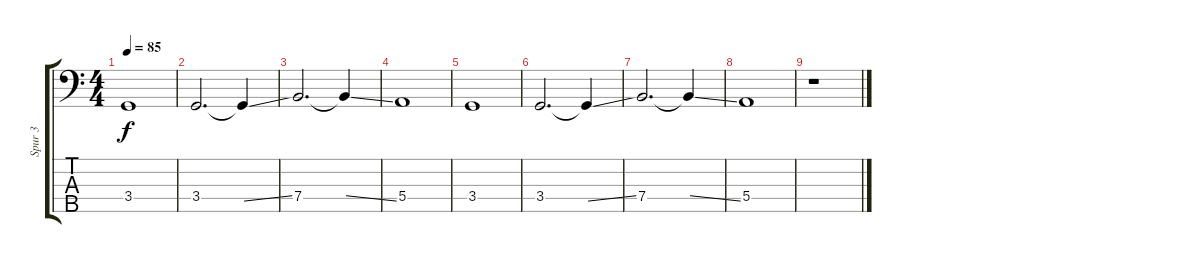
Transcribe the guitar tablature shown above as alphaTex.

\track ("Spur 3" "Spur 3") {instrument electricbassfinger}
\staff {score tabs}
\tuning (G2 D2 A1 E1 B0) {hide}
\ts (4 4)
\tempo 85
\clef f4
\ks c
3.4.1{dy f} |
3.4.2{d} 3.4{ss t}.4 |
7.4.2{d} 7.4{ss t}.4 |
5.4.1 |
3.4.1 |
3.4.2{d} 3.4{ss t}.4 |
7.4.2{d} 7.4{ss t}.4 |
5.4.1 |
r.1
